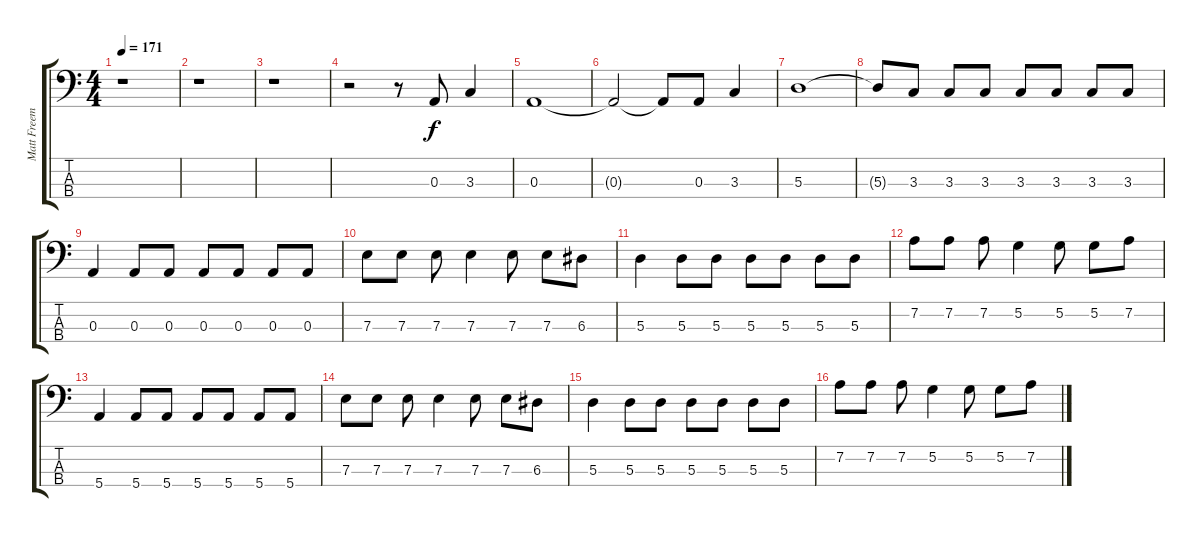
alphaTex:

\track ("Matt Freeman" "Matt Freem") {instrument electricbasspick}
\staff {score tabs}
\tuning (G2 D2 A1 E1) {hide}
\ts (4 4)
\tempo 171
\clef f4
\ks c
r.1{dy f instrument electricbasspick} |
r.1 |
r.1 |
r.2 r.8 0.3.8 3.3.4 |
0.3.1 |
0.3{t}.2 0.3{t}.8 0.3.8 3.3.4 |
5.3.1 |
5.3{t}.8 3.3.8 3.3.8 3.3.8 3.3.8 3.3.8 3.3.8 3.3.8 |
0.3.4 0.3.8 0.3.8 0.3.8 0.3.8 0.3.8 0.3.8 |
7.3.8 7.3.8 7.3.8 7.3.4 7.3.8 7.3.8 6.3.8 |
5.3.4 5.3.8 5.3.8 5.3.8 5.3.8 5.3.8 5.3.8 |
7.2.8 7.2.8 7.2.8 5.2.4 5.2.8 5.2.8 7.2.8 |
5.4.4 5.4.8 5.4.8 5.4.8 5.4.8 5.4.8 5.4.8 |
7.3.8 7.3.8 7.3.8 7.3.4 7.3.8 7.3.8 6.3.8 |
5.3.4 5.3.8 5.3.8 5.3.8 5.3.8 5.3.8 5.3.8 |
7.2.8 7.2.8 7.2.8 5.2.4 5.2.8 5.2.8 7.2.8
